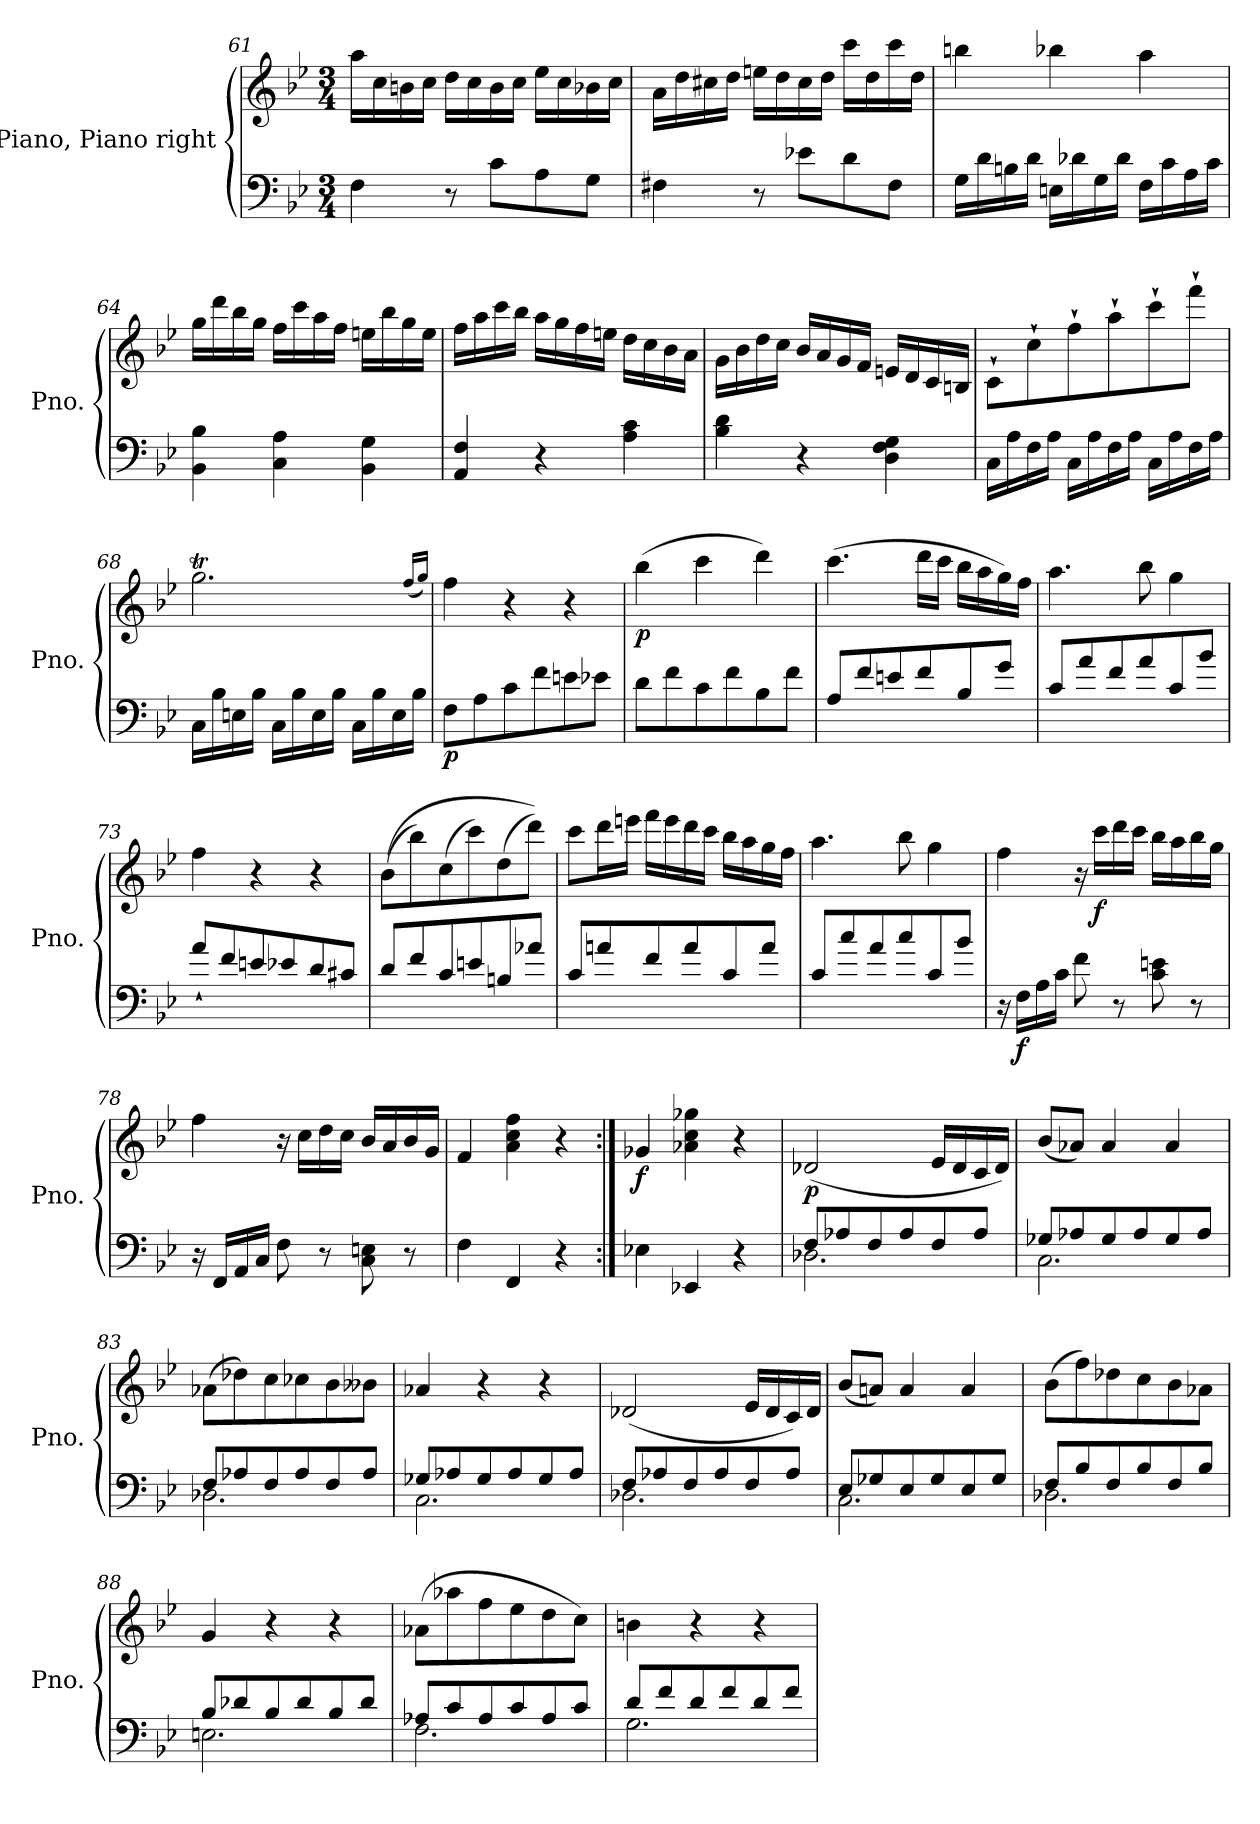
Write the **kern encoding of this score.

**kern	**kern	**dynam
*part1	*part1	*part1
*staff2	*staff1	*staff1/2
*I"Piano, Piano right	*	*
*I'Pno.	*	*
*clefF4	*clefG2	*
*k[b-e-]	*k[b-e-]	*
*M3/4	*M3/4	*
=61	=61	=61
4F\	16aa\LL	.
.	16cc\	.
.	16bn\	.
.	16cc\JJ	.
8r	16dd\LL	.
.	16cc\	.
8c\L	16b\	.
.	16cc\JJ	.
8A\	16ee-\LL	.
.	16cc\	.
8G\J	16b-X\	.
.	16cc\JJ	.
=62	=62	=62
4F#X\	16a\LL	.
.	16dd\	.
.	16cc#X\	.
.	16dd\JJ	.
8r	16een\LL	.
.	16dd\	.
8e-X\L	16cc#\	.
.	16dd\JJ	.
8d\	16ccc\LL	.
.	16dd\	.
8F#\J	16ccc\	.
.	16dd\JJ	.
=63	=63	=63
16G\LL	4bbn\	.
16d\	.	.
16Bn\	.	.
16d\JJ	.	.
16En\LL	4bb-X\	.
16d-X\	.	.
16G\	.	.
16d-\JJ	.	.
16F\LL	4aa\	.
16c\	.	.
16A\	.	.
16c\JJ	.	.
=64	=64	=64
4BB-\ 4B-\	16gg\LL	.
.	16ddd\	.
.	16bb-\	.
.	16gg\JJ	.
4C\ 4A\	16ff\LL	.
.	16ccc\	.
.	16aa\	.
.	16ff\JJ	.
4BB-\ 4G\	16een\LL	.
.	16bb-\	.
.	16gg\	.
.	16ee\JJ	.
=65	=65	=65
4AA/ 4F/	16ff\LL	.
.	16aa\	.
.	16ccc\	.
.	16bb-\JJ	.
4r	16aa\LL	.
.	16gg\	.
.	16ff\	.
.	16een\JJ	.
4A\ 4c\	16dd\LL	.
.	16cc\	.
.	16b-\	.
.	16a\JJ	.
=66	=66	=66
4B-\ 4d\	16g\LL	.
.	16b-\	.
.	16dd\	.
.	16cc\JJ	.
4r	16b-/LL	.
.	16a/	.
.	16g/	.
.	16f/JJ	.
4D\ 4F\ 4G\	16en/LL	.
.	16d/	.
.	16c/	.
.	16Bn/JJ	.
=67	=67	=67
16C\LL	8c`\L	.
16A\	.	.
16F\	8cc`\	.
16A\JJ	.	.
16C\LL	8ff`\	.
16A\	.	.
16F\	8aa`\	.
16A\JJ	.	.
16C\LL	8ccc`\	.
16A\	.	.
16F\	8fff`\J	.
16A\JJ	.	.
=68	=68	=68
16C\LL	2.ggT\	.
16B-\	.	.
16En\	.	.
16B-\JJ	.	.
16C\LL	.	.
16B-\	.	.
16E\	.	.
16B-\JJ	.	.
16C\LL	.	.
16B-\	.	.
16E\	.	.
16B-\JJ	.	.
.	(<16qff/LL	.
.	16qgg/JJ)	.
=69	=69	=69
!	!	!LO:DY:b=2
8F\L	4ff\	p
8A\	.	.
8c\	4r	.
8f\	.	.
8en\	4r	.
8e-X\J	.	.
=70	=70	=70
!	!	!LO:DY:b
8d\L	(>4bb-\	p
8f\	.	.
8c\	4ccc\	.
8f\	.	.
8B-\	4ddd\)	.
8f\J	.	.
=71	=71	=71
8A/L	(>4.ccc\	.
8f/	.	.
8en/	.	.
8f/	16ddd\LL	.
.	16ccc\JJ	.
8B-/	16bb-\LL	.
.	16aa\	.
8g/J	16gg\)	.
.	16ff\JJ	.
=72	=72	=72
8c/L	4.aa\	.
8a/	.	.
8f/	.	.
8a/	8bb-\	.
8c/	4gg\	.
8b-/J	.	.
=73	=73	=73
8a`/L	4ff\	.
8f/	.	.
8en/	4r	.
8e-X/	.	.
8d/	4r	.
8c#X/J	.	.
=74	=74	=74
8d/L	(>(>8b-\L	.
8f/	8bb-\)	.
8c/	(>8cc\	.
8en/	8ccc\)	.
8Bn/	(>8dd\	.
8a-X/J	8ddd\J))	.
=75	=75	=75
8c/L	8ccc\L	.
8an/	16ddd\L	.
.	16eeen\JJ	.
8f/	16fff\LL	.
.	16eee\	.
8a/	16ddd\	.
.	16ccc\JJ	.
8c/	16bb-\LL	.
.	16aa\	.
8a/J	16gg\	.
.	16ff\JJ	.
=76	=76	=76
8c/L	4.aa\	.
8cc/	.	.
8a/	.	.
8cc/	8bb-\	.
8c/	4gg\	.
8b-/J	.	.
=77	=77	=77
16r	4ff\	.
!	!	!LO:DY:b=2
16F\LL	.	f
16A\	.	.
16c\JJ	.	.
8f\	16r	.
!	!	!LO:DY:b
.	16ccc\LL	f
8r	16ddd\	.
.	16ccc\JJ	.
8c\ 8en\	16bb-\LL	.
.	16aa\	.
8r	16bb-\	.
.	16gg\JJ	.
=78	=78	=78
16r	4ff\	.
16FF/LL	.	.
16AA/	.	.
16C/JJ	.	.
8F\	16r	.
.	16cc\LL	.
8r	16dd\	.
.	16cc\JJ	.
8C\ 8En\	16b-/LL	.
.	16a/	.
8r	16b-/	.
.	16g/JJ	.
=79	=79	=79
4F\	4f/	.
4FF/	4a\ 4cc\ 4ff\	.
4r	4r	.
=80:|!	=80:|!	=80:|!
!	!	!LO:DY:b
4E-X\	4g-X/	f
4EE-X/	4a-X\ 4cc\ 4gg-X\	.
4r	4r	.
=81	=81	=81
*^	*	*
!	!	!	!LO:DY:b
8F/L	2.D-X\	(<2d-X/	p
8A-X/	.	.	.
8F/	.	.	.
8A-/	.	.	.
8F/	.	16e-/LL	.
.	.	16d-/	.
8A-/J	.	16c/	.
.	.	16d-/JJ)	.
=82	=82	=82	=82
8G-X/L	2.C\	(<8b-/L	.
8A-X/	.	8a-X/J)	.
8G-/	.	4a-/	.
8A-/	.	.	.
8G-/	.	4a-/	.
8A-/J	.	.	.
=83	=83	=83	=83
8F/L	2.D-X\	(>8a-X\L	.
8A-X/	.	8dd-X\)	.
8F/	.	8cc\	.
8A-/	.	8cc-X\	.
8F/	.	8b-\	.
8A-/J	.	8b--X\J	.
=84	=84	=84	=84
8G-X/L	2.C\	4a-X/	.
8A-X/	.	.	.
8G-/	.	4r	.
8A-/	.	.	.
8G-/	.	4r	.
8A-/J	.	.	.
=85	=85	=85	=85
8F/L	2.D-X\	(<2d-X/	.
8A-X/	.	.	.
8F/	.	.	.
8A-/	.	.	.
8F/	.	16e-/LL	.
.	.	16d-/	.
8A-/J	.	16c/)	.
.	.	16d-/JJ	.
=86	=86	=86	=86
8E-/L	2.C\	(<8b-/L	.
8G-X/	.	8an/J)	.
8E-/	.	4a/	.
8G-/	.	.	.
8E-/	.	4a/	.
8G-/J	.	.	.
=87	=87	=87	=87
8F/L	2.D-X\	(>8b-\L	.
8B-/	.	8ff\)	.
8F/	.	8dd-X\	.
8B-/	.	8cc\	.
8F/	.	8b-\	.
8B-/J	.	8a-X\J	.
=88	=88	=88	=88
8B-/L	2.En\	4g/	.
8d-X/	.	.	.
8B-/	.	4r	.
8d-/	.	.	.
8B-/	.	4r	.
8d-/J	.	.	.
=89	=89	=89	=89
8A-X/L	2.F\	(>8a-X\L	.
8c/	.	8aa-X\	.
8A-/	.	8ff\	.
8c/	.	8ee-\	.
8A-/	.	8dd\	.
8c/J	.	8cc\J)	.
=90	=90	=90	=90
8d/L	2.G\	4bn\	.
8f/	.	.	.
8d/	.	4r	.
8f/	.	.	.
8d/	.	4r	.
8f/J	.	.	.
*v	*v	*	*
=	=	=
*-	*-	*-
